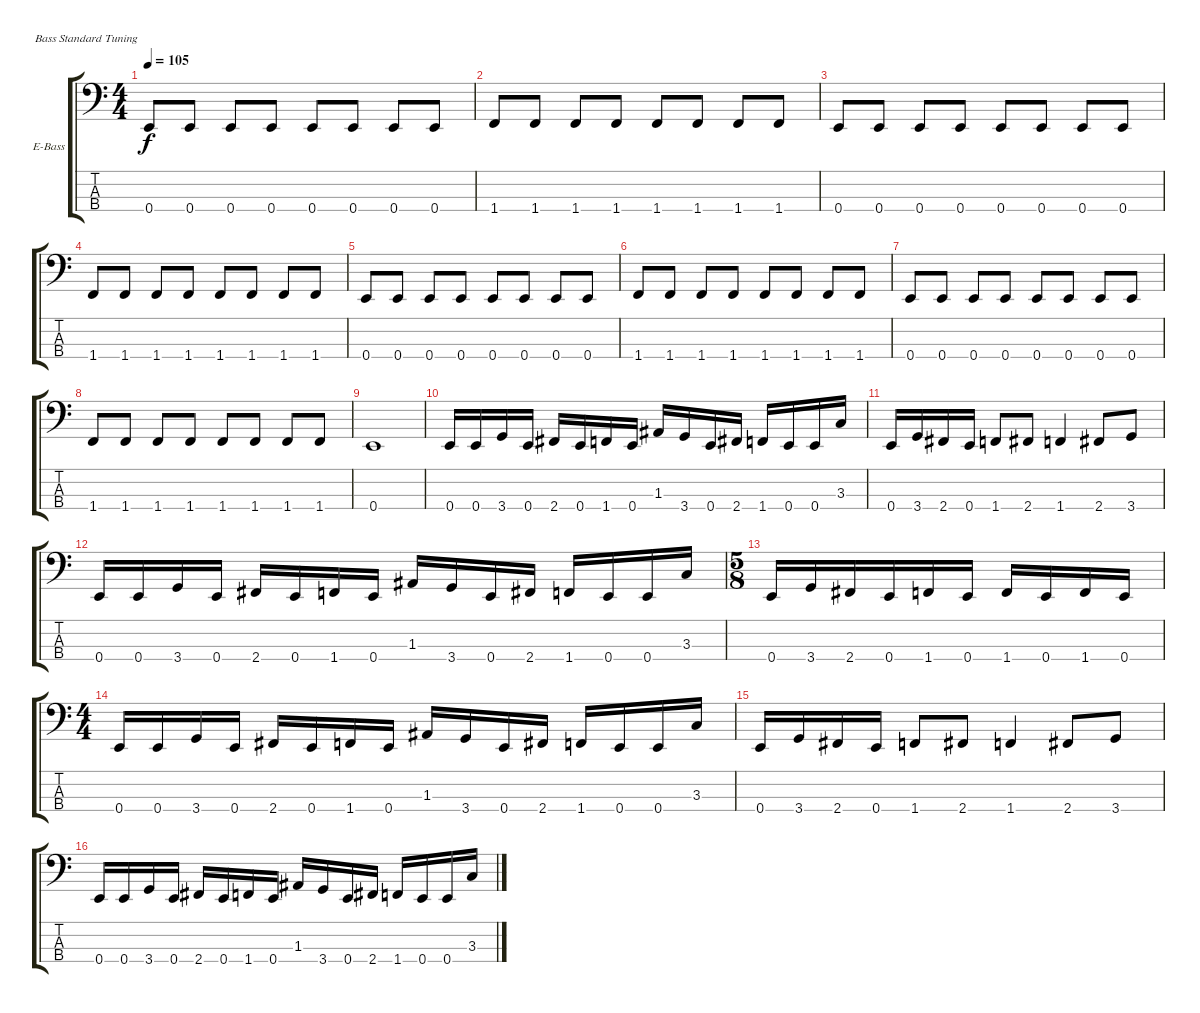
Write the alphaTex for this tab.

\defaultSystemsLayout 4
\bracketExtendMode groupsimilarinstruments
\firstSystemTrackNameOrientation horizontal
\otherSystemsTrackNameOrientation horizontal
\track ("Electric Bass" "E-Bass") {instrument electricbassfinger}
\staff {score tabs}
\tuning (G2 D2 A1 E1)
\ts (4 4)
\tempo 105
\clef f4
\scale
0.445091
\ks c
0.4.8{dy f} 0.4.8 0.4.8 0.4.8 0.4.8 0.4.8 0.4.8 0.4.8 |
\scale
0.45465 1.4.8 1.4.8 1.4.8 1.4.8 1.4.8 1.4.8 1.4.8 1.4.8 |
0.4.8 0.4.8 0.4.8 0.4.8 0.4.8 0.4.8 0.4.8 0.4.8 |
1.4.8 1.4.8 1.4.8 1.4.8 1.4.8 1.4.8 1.4.8 1.4.8 |
0.4.8 0.4.8 0.4.8 0.4.8 0.4.8 0.4.8 0.4.8 0.4.8 |
1.4.8 1.4.8 1.4.8 1.4.8 1.4.8 1.4.8 1.4.8 1.4.8 |
0.4.8 0.4.8 0.4.8 0.4.8 0.4.8 0.4.8 0.4.8 0.4.8 |
1.4.8 1.4.8 1.4.8 1.4.8 1.4.8 1.4.8 1.4.8 1.4.8 |
\scale
0.141975 0.4.1 |
\scale
0.355894 0.4.16 0.4.16 3.4.16 0.4.16 2.4.16 0.4.16 1.4.16 0.4.16 1.3.16 3.4.16 0.4.16 2.4.16 1.4.16 0.4.16 0.4.16 3.3.16 |
\scale
0.362137 0.4.16 3.4.16 2.4.16 0.4.16 1.4.8 2.4.8 1.4.4 2.4.8 3.4.8 |
\scale
0.285047 0.4.16 0.4.16 3.4.16 0.4.16 2.4.16 0.4.16 1.4.16 0.4.16 1.3.16 3.4.16 0.4.16 2.4.16 1.4.16 0.4.16 0.4.16 3.3.16 |
\ts (5 8)
0.4.16 3.4.16 2.4.16 0.4.16 1.4.16 0.4.16 1.4.16 0.4.16 1.4.16 0.4.16 |
\ts (4 4)
0.4.16 0.4.16 3.4.16 0.4.16 2.4.16 0.4.16 1.4.16 0.4.16 1.3.16 3.4.16 0.4.16 2.4.16 1.4.16 0.4.16 0.4.16 3.3.16 |
0.4.16 3.4.16 2.4.16 0.4.16 1.4.8 2.4.8 1.4.4 2.4.8 3.4.8 |
0.4.16 0.4.16 3.4.16 0.4.16 2.4.16 0.4.16 1.4.16 0.4.16 1.3.16 3.4.16 0.4.16 2.4.16 1.4.16 0.4.16 0.4.16 3.3.16
